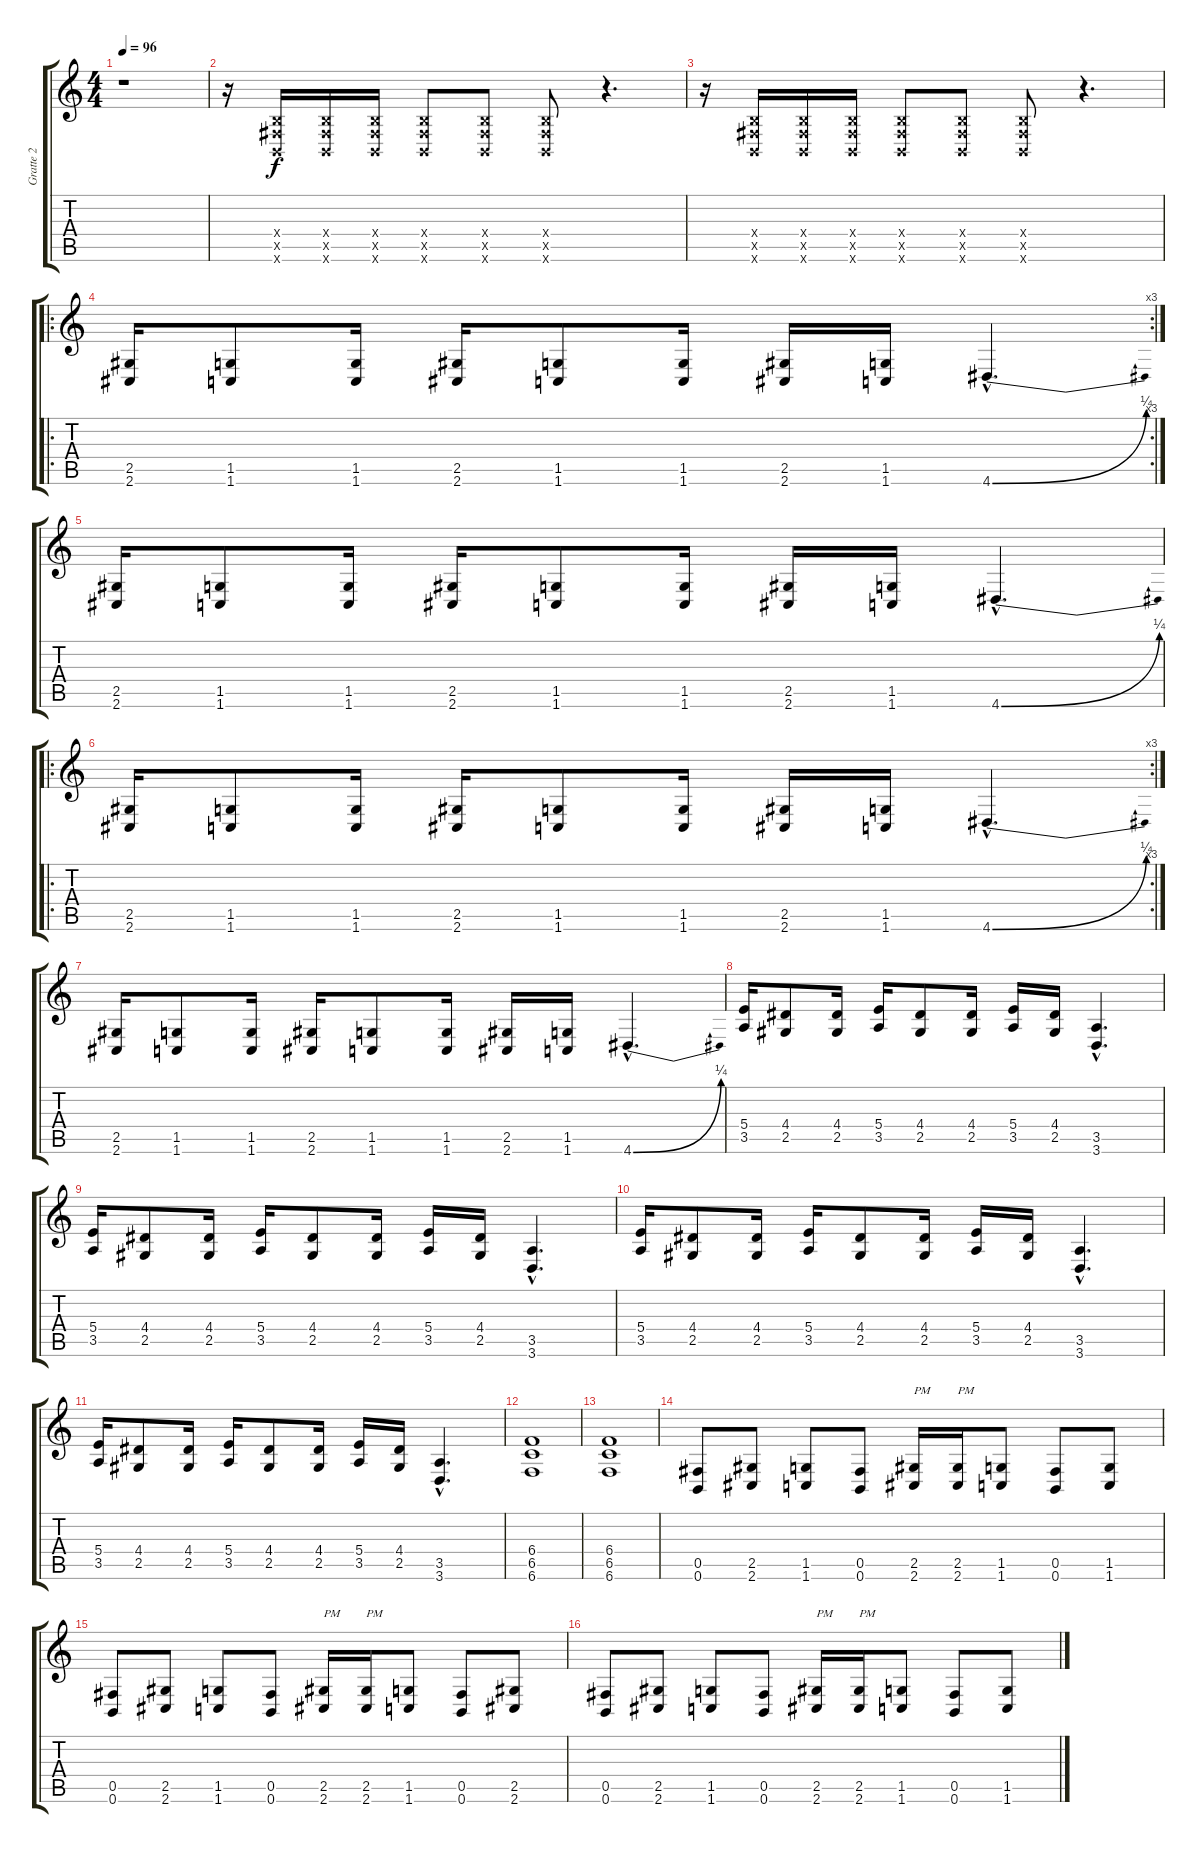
\track ("Gratte 2" "Gratte 2") {instrument distortionguitar}
\staff {score tabs}
\tuning (Db4 Ab3 E3 B2 Gb2 B1) {hide}
\ts (4 4)
\tempo 96
\clef g2
\ks c
r.1{dy f} |
r.16 (0.4{x} 0.5{x} 0.6{x}).16 (0.4{x} 0.5{x} 0.6{x}).16 (0.4{x} 0.5{x} 0.6{x}).16 (0.4{x} 0.5{x} 0.6{x}).8 (0.4{x} 0.5{x} 0.6{x}).8 (0.4{x} 0.5{x} 0.6{x}).8 r.4{d} |
r.16 (0.4{x} 0.5{x} 0.6{x}).16 (0.4{x} 0.5{x} 0.6{x}).16 (0.4{x} 0.5{x} 0.6{x}).16 (0.4{x} 0.5{x} 0.6{x}).8 (0.4{x} 0.5{x} 0.6{x}).8 (0.4{x} 0.5{x} 0.6{x}).8 r.4{d} |
\ro
\rc 3
(2.5 2.6).16 (1.5 1.6).8 (1.5 1.6).16 (2.5 2.6).16 (1.5 1.6).8 (1.5 1.6).16 (2.5 2.6).16 (1.5 1.6).16 4.6{be (bend 0 0 60 1) hac}.4{d} |
(2.5 2.6).16 (1.5 1.6).8 (1.5 1.6).16 (2.5 2.6).16 (1.5 1.6).8 (1.5 1.6).16 (2.5 2.6).16 (1.5 1.6).16 4.6{be (bend 0 0 60 1) hac}.4{d} |
\ro
\rc 3
(2.5 2.6).16 (1.5 1.6).8 (1.5 1.6).16 (2.5 2.6).16 (1.5 1.6).8 (1.5 1.6).16 (2.5 2.6).16 (1.5 1.6).16 4.6{be (bend 0 0 60 1) hac}.4{d} |
(2.5 2.6).16 (1.5 1.6).8 (1.5 1.6).16 (2.5 2.6).16 (1.5 1.6).8 (1.5 1.6).16 (2.5 2.6).16 (1.5 1.6).16 4.6{be (bend 0 0 60 1) hac}.4{d} |
(5.4 3.5).16 (4.4 2.5).8 (4.4 2.5).16 (5.4 3.5).16 (4.4 2.5).8 (4.4 2.5).16 (5.4 3.5).16 (4.4 2.5).16 (3.5{hac} 3.6{hac}).4{d} |
(5.4 3.5).16 (4.4 2.5).8 (4.4 2.5).16 (5.4 3.5).16 (4.4 2.5).8 (4.4 2.5).16 (5.4 3.5).16 (4.4 2.5).16 (3.5{hac} 3.6{hac}).4{d} |
(5.4 3.5).16 (4.4 2.5).8 (4.4 2.5).16 (5.4 3.5).16 (4.4 2.5).8 (4.4 2.5).16 (5.4 3.5).16 (4.4 2.5).16 (3.5{hac} 3.6{hac}).4{d} |
(5.4 3.5).16 (4.4 2.5).8 (4.4 2.5).16 (5.4 3.5).16 (4.4 2.5).8 (4.4 2.5).16 (5.4 3.5).16 (4.4 2.5).16 (3.5{hac} 3.6{hac}).4{d} |
(6.4 6.5 6.6).1 |
(6.4 6.5 6.6).1 |
(0.5 0.6).8 (2.5 2.6).8 (1.5 1.6).8 (0.5 0.6).8 (2.5 2.6).16{txt "PM"} (2.5 2.6).16{txt "PM"} (1.5 1.6).8 (0.5 0.6).8 (1.5 1.6).8 |
(0.5 0.6).8 (2.5 2.6).8 (1.5 1.6).8 (0.5 0.6).8 (2.5 2.6).16{txt "PM"} (2.5 2.6).16{txt "PM"} (1.5 1.6).8 (0.5 0.6).8 (2.5 2.6).8 |
(0.5 0.6).8 (2.5 2.6).8 (1.5 1.6).8 (0.5 0.6).8 (2.5 2.6).16{txt "PM"} (2.5 2.6).16{txt "PM"} (1.5 1.6).8 (0.5 0.6).8 (1.5 1.6).8
